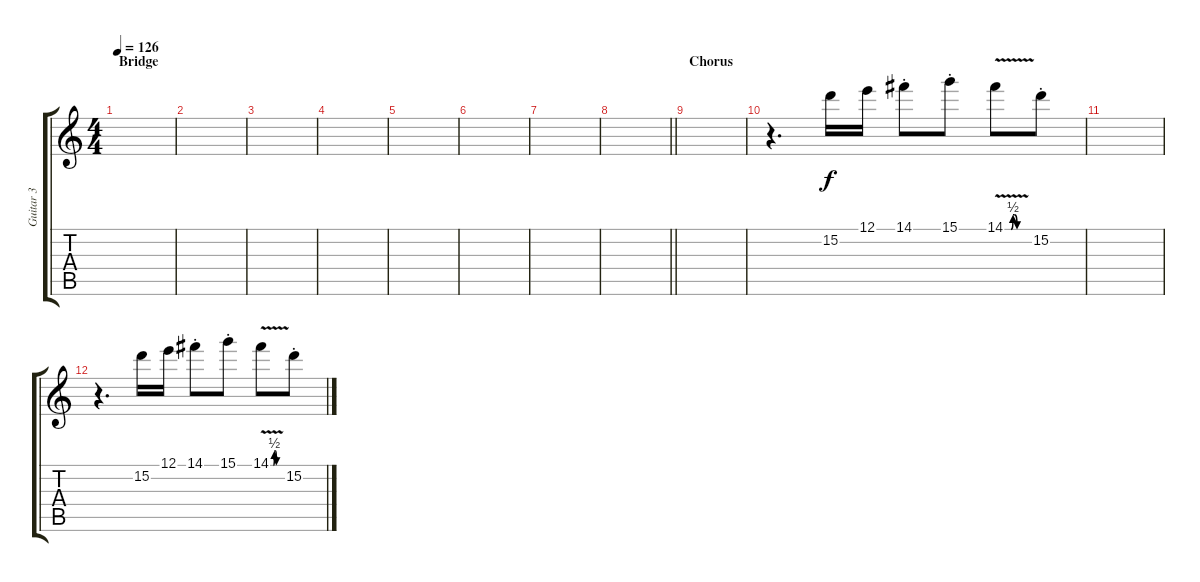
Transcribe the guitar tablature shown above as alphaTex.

\track ("Guitar 3" "Guitar 3") {instrument distortionguitar}
\staff {score tabs}
\tuning (E4 B3 G3 D3 A2 E2) {hide}
\ts (4 4)
\section ("" "Bridge")
\tempo 126
\clef g2
\ks c
|
|
|
|
|
|
|
\barLineRight lightlight
|
\section ("" "Chorus")
|
r.4{d} 15.2.16 12.1.16 14.1{st}.8 15.1{st}.8 14.1{be (custom 0 0 10 0 15 0 20 2 24 2 30 0 60 0) v}.8 15.2{st}.8 |
|
r.4{d} 15.2.16 12.1.16 14.1{st}.8 15.1{st}.8 14.1{be (custom 0 0 10 0 15 0 20 2 24 2 30 0 60 0) v}.8 15.2{st}.8
